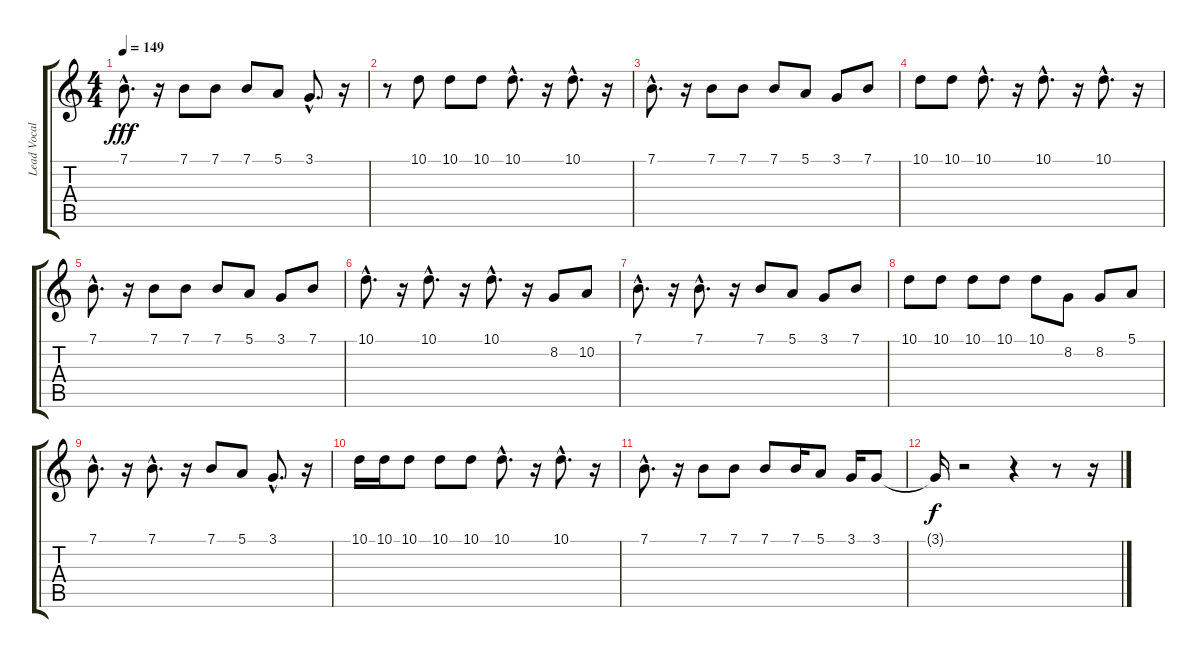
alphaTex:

\track ("Lead Vocals" "Lead Vocal") {instrument altosax}
\staff {score tabs}
\tuning (E4 B3 G3 D3 A2 E2) {hide}
\ts (4 4)
\tempo 149
\clef g2
\ks c
7.1{hac}.8{d dy fff} r.16 7.1.8 7.1.8 7.1.8 5.1.8 3.1{hac}.8{d} r.16 |
r.8 10.1.8 10.1.8 10.1.8 10.1{hac}.8{d} r.16 10.1{hac}.8{d} r.16 |
7.1{hac}.8{d} r.16 7.1.8 7.1.8 7.1.8 5.1.8 3.1.8 7.1.8 |
10.1.8 10.1.8 10.1{hac}.8{d} r.16 10.1{hac}.8{d} r.16 10.1{hac}.8{d} r.16 |
7.1{hac}.8{d} r.16 7.1.8 7.1.8 7.1.8 5.1.8 3.1.8 7.1.8 |
10.1{hac}.8{d} r.16 10.1{hac}.8{d} r.16 10.1{hac}.8{d} r.16 8.2.8 10.2.8 |
7.1{hac}.8{d} r.16 7.1{hac}.8{d} r.16 7.1.8 5.1.8 3.1.8 7.1.8 |
10.1.8 10.1.8 10.1.8 10.1.8 10.1.8 8.2.8 8.2.8 5.1.8 |
7.1{hac}.8{d} r.16 7.1{hac}.8{d} r.16 7.1.8 5.1.8 3.1{hac}.8{d} r.16 |
10.1.16 10.1.16 10.1.8 10.1.8 10.1.8 10.1{hac}.8{d} r.16 10.1{hac}.8{d} r.16 |
7.1{hac}.8{d} r.16 7.1.8 7.1.8 7.1.8 7.1.16 5.1.8 3.1.16 3.1.8 |
3.1{t}.16{dy f} r.2 r.4 r.8 r.16
